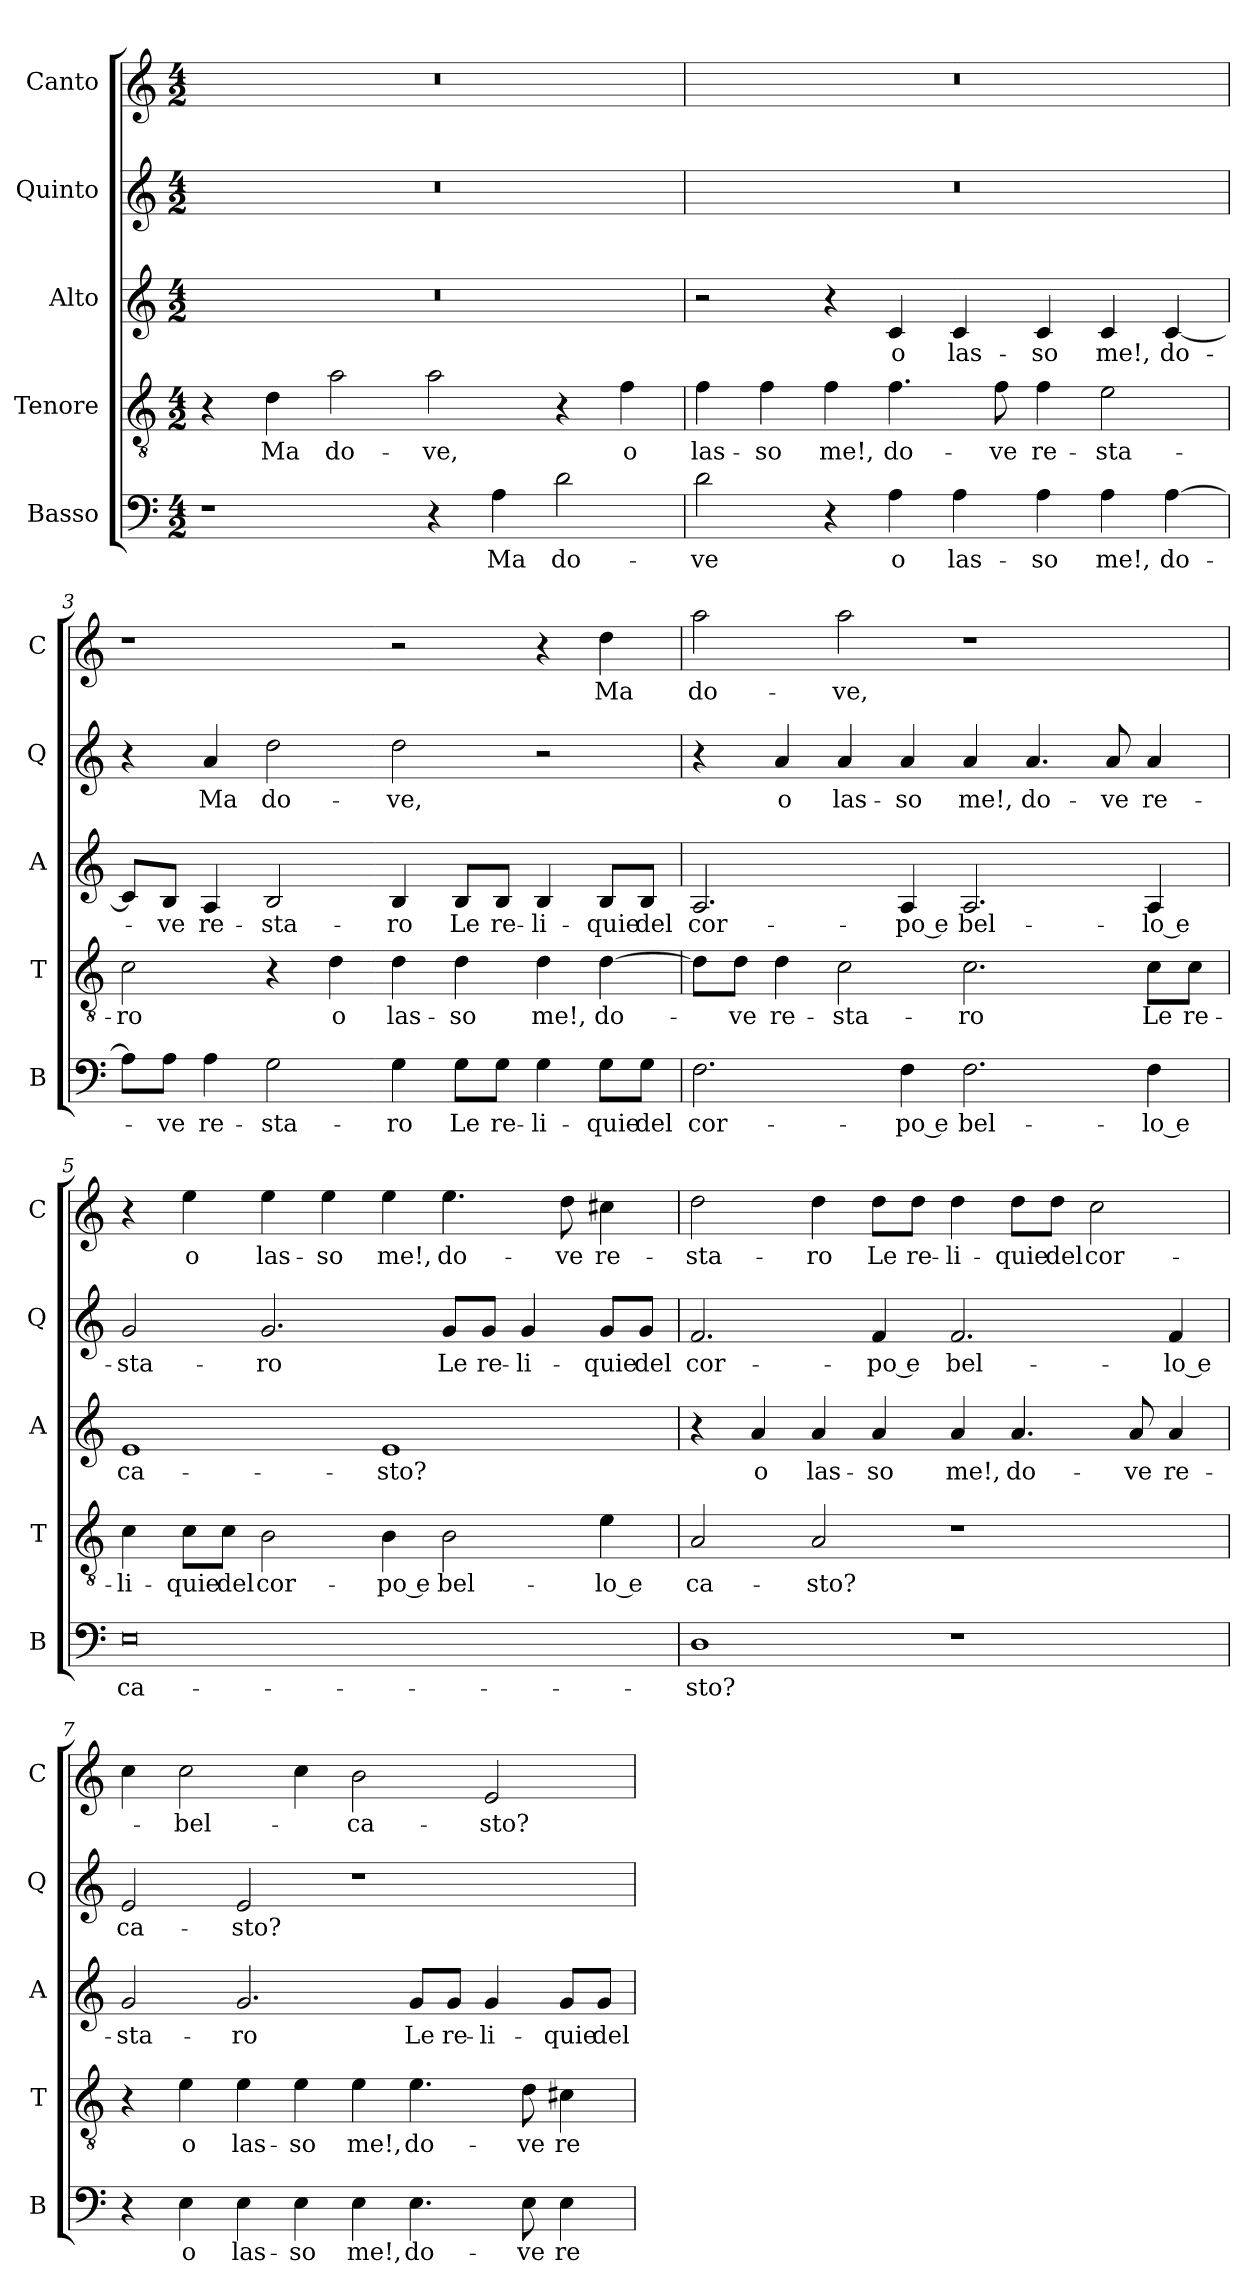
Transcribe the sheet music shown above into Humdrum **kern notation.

**kern	**text	**kern	**text	**kern	**text	**kern	**text	**kern	**text
*part5	*part5	*part4	*part4	*part3	*part3	*part2	*part2	*part1	*part1
*staff5	*staff5	*staff4	*staff4	*staff3	*staff3	*staff2	*staff2	*staff1	*staff1
*I"Basso	*	*I"Tenore	*	*I"Alto	*	*I"Quinto	*	*I"Canto	*
*I'B	*	*I'T	*	*I'A	*	*I'Q	*	*I'C	*
*clefF4	*	*clefGv2	*	*clefG2	*	*clefG2	*	*clefG2	*
*k[]	*	*k[]	*	*k[]	*	*k[]	*	*k[]	*
*C:	*	*C:	*	*C:	*	*C:	*	*C:	*
*M4/2	*	*M4/2	*	*M4/2	*	*M4/2	*	*M4/2	*
=1	=1	=1	=1	=1	=1	=1	=1	=1	=1
1r	.	4r	.	0r	.	0r	.	0r	.
.	.	4d	Ma	.	.	.	.	.	.
.	.	2a	do-	.	.	.	.	.	.
4r	.	2a	-ve,	.	.	.	.	.	.
4A	Ma	.	.	.	.	.	.	.	.
2d	do-	4r	.	.	.	.	.	.	.
.	.	4f	o	.	.	.	.	.	.
=2	=2	=2	=2	=2	=2	=2	=2	=2	=2
2d	-ve	4f	las-	2r	.	0r	.	0r	.
.	.	4f	-so	.	.	.	.	.	.
4r	.	4f	me!,	4r	.	.	.	.	.
4A	o	4.f	do-	4c	o	.	.	.	.
4A	las-	.	.	4c	las-	.	.	.	.
.	.	8f	-ve	.	.	.	.	.	.
4A	-so	4f	re-	4c	-so	.	.	.	.
4A	me!,	2e	-sta-	4c	me!,	.	.	.	.
[4A	do-	.	.	[4c	do-	.	.	.	.
=3	=3	=3	=3	=3	=3	=3	=3	=3	=3
8A\L]	.	2c	-ro	8c/L]	.	4r	.	1r	.
8A\J	-ve	.	.	8B/J	-ve	.	.	.	.
4A	re-	.	.	4A	re-	4a	Ma	.	.
2G	-sta-	4r	.	2B	-sta-	2dd	do-	.	.
.	.	4d	o	.	.	.	.	.	.
4G	-ro	4d	las-	4B	-ro	2dd	-ve,	2r	.
8G\L	Le	4d	-so	8B/L	Le	.	.	.	.
8G\J	re-	.	.	8B/J	re-	.	.	.	.
4G	-li-	4d	me!,	4B	-li-	2r	.	4r	.
8G\L	-quie	[4d	do-	8B/L	-quie	.	.	4dd	Ma
8G\J	del	.	.	8B/J	del	.	.	.	.
=4	=4	=4	=4	=4	=4	=4	=4	=4	=4
2.F	cor-	8d\L]	.	2.A	cor-	4r	.	2aa	do-
.	.	8d\J	-ve	.	.	.	.	.	.
.	.	4d	re-	.	.	4a	o	.	.
.	.	2c	-sta-	.	.	4a	las-	2aa	-ve,
4F	-po e	.	.	4A	-po e	4a	-so	.	.
2.F	bel-	2.c	-ro	2.A	bel-	4a	me!,	1r	.
.	.	.	.	.	.	4.a	do-	.	.
.	.	.	.	.	.	8a	-ve	.	.
4F	-lo e	8c\L	Le	4A	-lo e	4a	re-	.	.
.	.	8c\J	re-	.	.	.	.	.	.
=5	=5	=5	=5	=5	=5	=5	=5	=5	=5
0E	ca-	4c	-li-	1e	ca-	2g	-sta-	4r	.
.	.	8c\L	-quie	.	.	.	.	4ee	o
.	.	8c\J	del	.	.	.	.	.	.
.	.	2B	cor-	.	.	2.g	-ro	4ee	las-
.	.	.	.	.	.	.	.	4ee	-so
.	.	4B	-po e	1e	-sto?	.	.	4ee	me!,
.	.	2B	bel-	.	.	8g/L	Le	4.ee	do-
.	.	.	.	.	.	8g/J	re-	.	.
.	.	.	.	.	.	4g	-li-	.	.
.	.	.	.	.	.	.	.	8dd	-ve
.	.	4e	-lo e	.	.	8g/L	-quie	4cc#X	re-
.	.	.	.	.	.	8g/J	del	.	.
=6	=6	=6	=6	=6	=6	=6	=6	=6	=6
1D	-sto?	2A	ca-	4r	.	2.f	cor-	2dd	-sta-
.	.	.	.	4a	o	.	.	.	.
.	.	2A	-sto?	4a	las-	.	.	4dd	-ro
.	.	.	.	4a	-so	4f	-po e	8dd\L	Le
.	.	.	.	.	.	.	.	8dd\J	re-
1r	.	1r	.	4a	me!,	2.f	bel-	4dd	-li-
.	.	.	.	4.a	do-	.	.	8dd\L	-quie
.	.	.	.	.	.	.	.	8dd\J	del
.	.	.	.	.	.	.	.	2cc	cor-
.	.	.	.	8a	-ve	.	.	.	.
.	.	.	.	4a	re-	4f	-lo e	.	.
=7	=7	=7	=7	=7	=7	=7	=7	=7	=7
4r	.	4r	.	2g	-sta-	2e	ca-	4cc	.
4E	o	4e	o	.	.	.	.	2cc	-bel-
4E	las-	4e	las-	2.g	-ro	2e	-sto?	.	.
4E	-so	4e	-so	.	.	.	.	4cc	.
4E	me!,	4e	me!,	.	.	1r	.	2b	-ca-
4.E	do-	4.e	do-	8g/L	Le	.	.	.	.
.	.	.	.	8g/J	re-	.	.	.	.
.	.	.	.	4g	-li-	.	.	2e	-sto?
8E	-ve	8d	-ve	.	.	.	.	.	.
4E	re-	4c#X	re-	8g/L	-quie	.	.	.	.
.	.	.	.	8g/J	del	.	.	.	.
=	=	=	=	=	=	=	=	=	=
*-	*-	*-	*-	*-	*-	*-	*-	*-	*-
